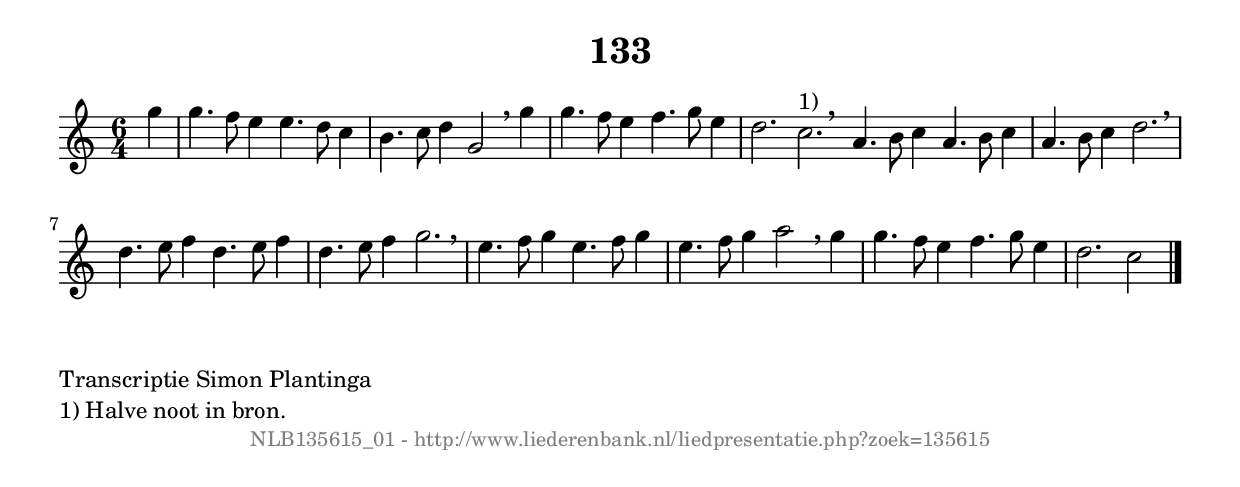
%
% produced by wce2krn 1.64 (7 June 2014)
%
\version"2.16"
#(append! paper-alist '(("long" . (cons (* 210 mm) (* 2000 mm)))))
#(set-default-paper-size "long")
sb = {\breathe}
mBreak = {\breathe }
bBreak = {\breathe }
x = {\once\override NoteHead #'style = #'cross }
gl=\glissando
itime={\override Staff.TimeSignature #'stencil = ##f }
ficta = {\once\set suggestAccidentals = ##t}
fine = {\once\override Score.RehearsalMark #'self-alignment-X = #1 \mark \markup {\italic{Fine}}}
dc = {\once\override Score.RehearsalMark #'self-alignment-X = #1 \mark \markup {\italic{D.C.}}}
dcf = {\once\override Score.RehearsalMark #'self-alignment-X = #1 \mark \markup {\italic{D.C. al Fine}}}
dcc = {\once\override Score.RehearsalMark #'self-alignment-X = #1 \mark \markup {\italic{D.C. al Coda}}}
ds = {\once\override Score.RehearsalMark #'self-alignment-X = #1 \mark \markup {\italic{D.S.}}}
dsf = {\once\override Score.RehearsalMark #'self-alignment-X = #1 \mark \markup {\italic{D.S. al Fine}}}
dsc = {\once\override Score.RehearsalMark #'self-alignment-X = #1 \mark \markup {\italic{D.S. al Coda}}}
pv = {\set Score.repeatCommands = #'((volta "1"))}
sv = {\set Score.repeatCommands = #'((volta "2"))}
tv = {\set Score.repeatCommands = #'((volta "3"))}
qv = {\set Score.repeatCommands = #'((volta "4"))}
xv = {\set Score.repeatCommands = #'((volta #f))}
\header{ tagline = ""
title = "133"
}
\score {{
\key c \major
\relative g'
{
\set melismaBusyProperties = #'()
\partial 32*8
\time 6/4
\tempo 4=120
\override Score.MetronomeMark #'transparent = ##t
\override Score.RehearsalMark #'break-visibility = #(vector #t #t #f)
g'4 | g4. f8 e4 e4. d8 c4 | b4. c8 d4 g,2 \sb g'4 | g4. f8 e4 f4. g8 e4 | d2. c2.^"1)" \bar ":|:" \bBreak
a4. b8 c4 a4. b8 c4 | a4. b8 c4 d2. \sb | d4. e8 f4 d4. e8 f4 | d4. e8 f4 g2. | \mBreak \bar "|"
e4. f8 g4 e4. f8 g4 | e4. f8 g4 a2 \sb g4 | g4. f8 e4 f4. g8 e4 | d2. c2 \bar "|."
 }}
 \midi { }
 \layout {
            indent = 0.0\cm
}
}
\markup { \wordwrap-string #" 
Transcriptie Simon Plantinga

1) Halve noot in bron.
"}
\markup { \vspace #0 } \markup { \with-color #grey \fill-line { \center-column { \smaller "NLB135615_01 - http://www.liederenbank.nl/liedpresentatie.php?zoek=135615" } } }
